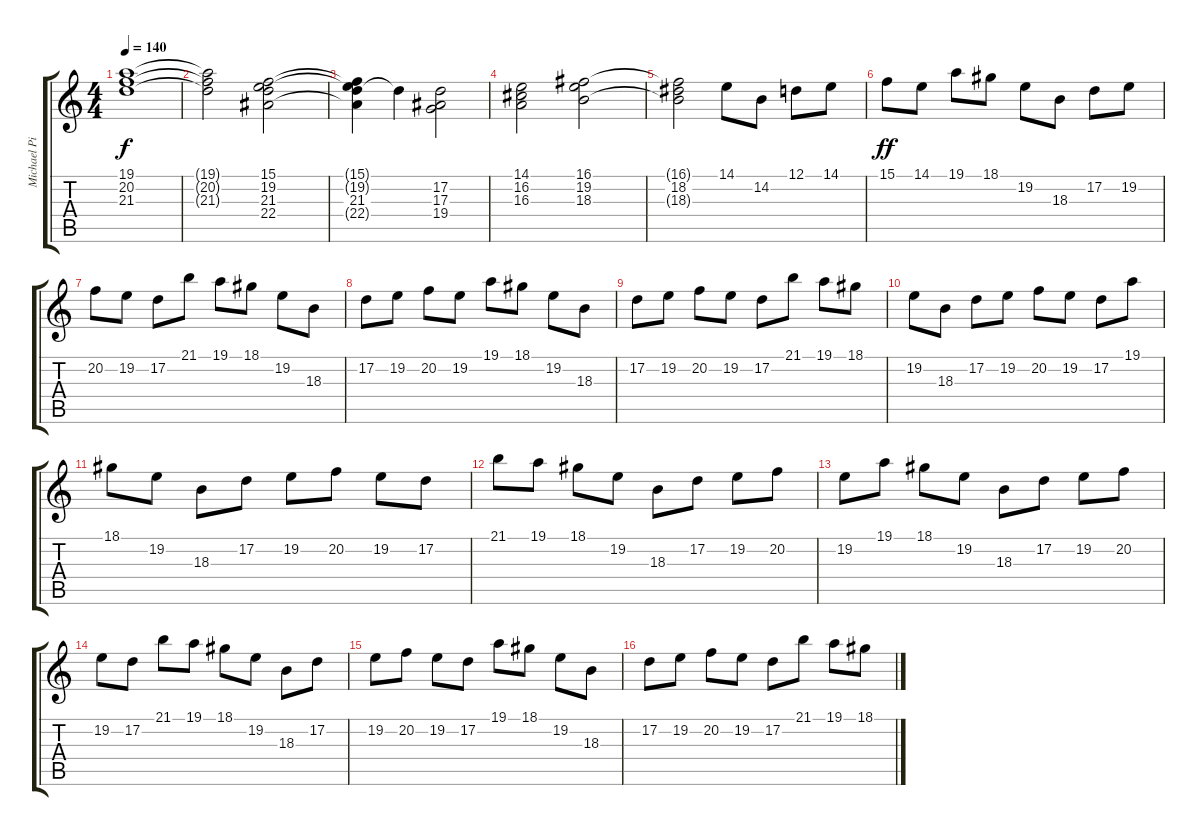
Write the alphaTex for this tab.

\track ("Michael Pinella" "Michael Pi") {instrument electricpiano2}
\staff {score tabs}
\tuning (D4 A3 F3 C3 G2 D2) {hide}
\ts (4 4)
\tempo 140
\clef g2
\ks c
(19.1{t} 20.2{t} 21.3{t}).1{dy f} |
(19.1{t} 20.2{t} 21.3{t}).2 (15.1 19.2 21.3 22.4).2 |
(15.1{t} 19.2{t} 21.3 22.4{t}).4 21.3{t}.4 (17.2 17.3 19.4).2 |
(14.1 16.2 16.3).2 (16.1 19.2 18.3).2 |
(16.1{t} 18.2 18.3{t}).2 14.1.8{volume 8 instrument electricpiano2} 14.2.8 12.1.8 14.1.8 |
15.1.8{dy ff} 14.1.8 19.1.8 18.1.8 19.2.8 18.3.8 17.2.8 19.2.8 |
20.2.8 19.2.8 17.2.8 21.1.8 19.1.8 18.1.8 19.2.8 18.3.8 |
17.2.8 19.2.8 20.2.8 19.2.8 19.1.8 18.1.8 19.2.8 18.3.8 |
17.2.8 19.2.8 20.2.8 19.2.8 17.2.8 21.1.8 19.1.8 18.1.8 |
19.2.8 18.3.8 17.2.8 19.2.8 20.2.8 19.2.8 17.2.8 19.1.8 |
18.1.8 19.2.8 18.3.8 17.2.8 19.2.8 20.2.8 19.2.8 17.2.8 |
21.1.8 19.1.8 18.1.8 19.2.8 18.3.8 17.2.8 19.2.8 20.2.8 |
19.2.8 19.1.8 18.1.8 19.2.8 18.3.8 17.2.8 19.2.8 20.2.8 |
19.2.8 17.2.8 21.1.8 19.1.8 18.1.8 19.2.8 18.3.8 17.2.8 |
19.2.8 20.2.8 19.2.8 17.2.8 19.1.8 18.1.8 19.2.8 18.3.8 |
17.2.8 19.2.8 20.2.8 19.2.8 17.2.8 21.1.8 19.1.8 18.1.8
